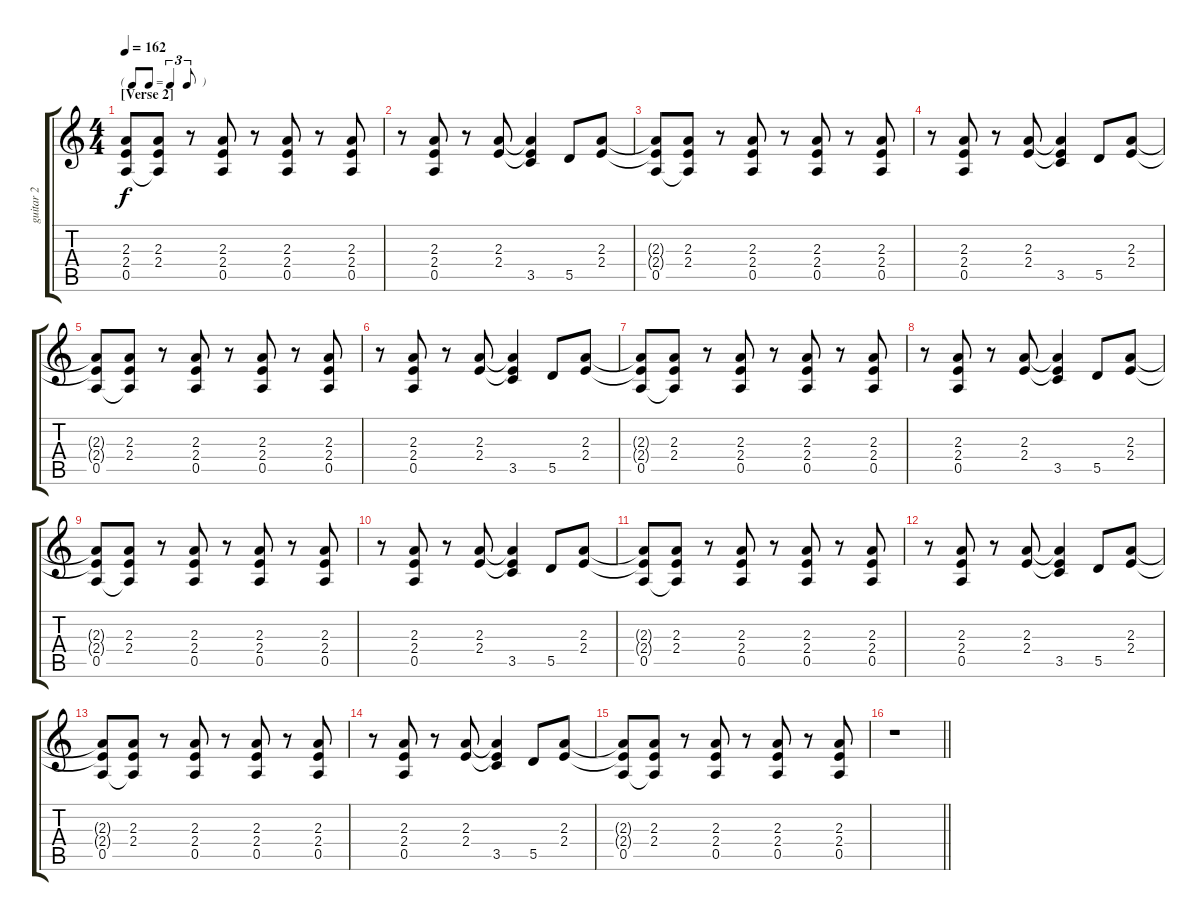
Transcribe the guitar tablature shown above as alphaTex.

\track ("guitar 2" "guitar 2") {instrument overdrivenguitar}
\staff {score tabs}
\tuning (E4 B3 G3 D3 A2 E2) {hide}
\ts (4 4)
\tf triplet8th
\section ("" "[Verse 2]")
\tempo 162
\clef g2
\ks c
(2.3{t} 2.4{t} 0.5).8{dy f} (2.3 2.4 0.5{t}).8 r.8 (2.3 2.4 0.5).8 r.8 (2.3 2.4 0.5).8 r.8 (2.3 2.4 0.5).8 |
r.8 (2.3 2.4 0.5).8 r.8 (2.3 2.4).8 (2.3{t} 2.4{t} 3.5).4 5.5.8 (2.3 2.4).8 |
(2.3{t} 2.4{t} 0.5).8 (2.3 2.4 0.5{t}).8 r.8 (2.3 2.4 0.5).8 r.8 (2.3 2.4 0.5).8 r.8 (2.3 2.4 0.5).8 |
r.8 (2.3 2.4 0.5).8 r.8 (2.3 2.4).8 (2.3{t} 2.4{t} 3.5).4 5.5.8 (2.3 2.4).8 |
(2.3{t} 2.4{t} 0.5).8 (2.3 2.4 0.5{t}).8 r.8 (2.3 2.4 0.5).8 r.8 (2.3 2.4 0.5).8 r.8 (2.3 2.4 0.5).8 |
r.8 (2.3 2.4 0.5).8 r.8 (2.3 2.4).8 (2.3{t} 2.4{t} 3.5).4 5.5.8 (2.3 2.4).8 |
(2.3{t} 2.4{t} 0.5).8 (2.3 2.4 0.5{t}).8 r.8 (2.3 2.4 0.5).8 r.8 (2.3 2.4 0.5).8 r.8 (2.3 2.4 0.5).8 |
r.8 (2.3 2.4 0.5).8 r.8 (2.3 2.4).8 (2.3{t} 2.4{t} 3.5).4 5.5.8 (2.3 2.4).8 |
(2.3{t} 2.4{t} 0.5).8 (2.3 2.4 0.5{t}).8 r.8 (2.3 2.4 0.5).8 r.8 (2.3 2.4 0.5).8 r.8 (2.3 2.4 0.5).8 |
r.8 (2.3 2.4 0.5).8 r.8 (2.3 2.4).8 (2.3{t} 2.4{t} 3.5).4 5.5.8 (2.3 2.4).8 |
(2.3{t} 2.4{t} 0.5).8 (2.3 2.4 0.5{t}).8 r.8 (2.3 2.4 0.5).8 r.8 (2.3 2.4 0.5).8 r.8 (2.3 2.4 0.5).8 |
r.8 (2.3 2.4 0.5).8 r.8 (2.3 2.4).8 (2.3{t} 2.4{t} 3.5).4 5.5.8 (2.3 2.4).8 |
(2.3{t} 2.4{t} 0.5).8 (2.3 2.4 0.5{t}).8 r.8 (2.3 2.4 0.5).8 r.8 (2.3 2.4 0.5).8 r.8 (2.3 2.4 0.5).8 |
r.8 (2.3 2.4 0.5).8 r.8 (2.3 2.4).8 (2.3{t} 2.4{t} 3.5).4 5.5.8 (2.3 2.4).8 |
(2.3{t} 2.4{t} 0.5).8 (2.3 2.4 0.5{t}).8 r.8 (2.3 2.4 0.5).8 r.8 (2.3 2.4 0.5).8 r.8 (2.3 2.4 0.5).8 |
\barLineRight lightlight
r.1
